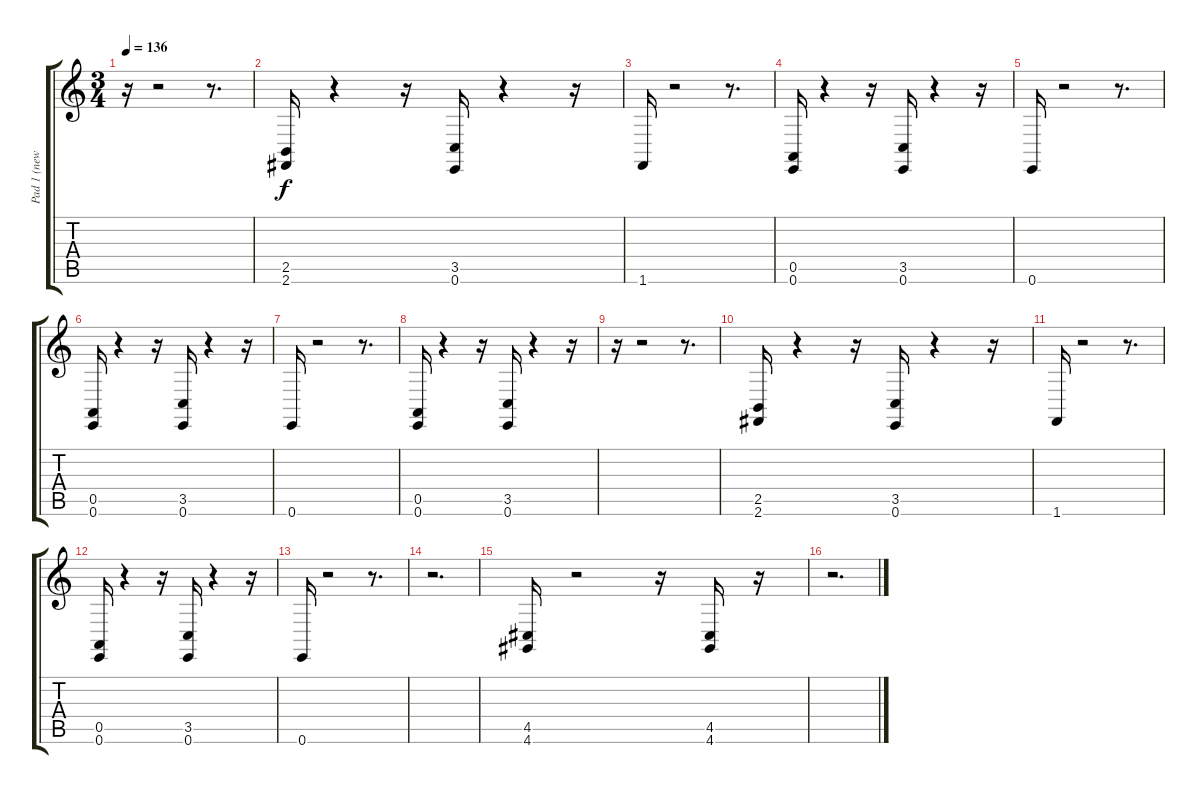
\track ("Pad 1 (new age)" "Pad 1 (new") {instrument pad1newage}
\staff {score tabs}
\tuning (E4 B3 G3 D3 A2 E2) {hide}
\ts (3 4)
\tempo 136
\clef g2
\ks c
r.16{dy f} r.2 r.8{d} |
(2.5 2.6).16 r.4 r.16 (3.5 0.6).16 r.4 r.16 |
1.6.16 r.2 r.8{d} |
(0.5 0.6).16 r.4 r.16 (3.5 0.6).16 r.4 r.16 |
0.6.16 r.2 r.8{d} |
(0.5 0.6).16 r.4 r.16 (3.5 0.6).16 r.4 r.16 |
0.6.16 r.2 r.8{d} |
(0.5 0.6).16 r.4 r.16 (3.5 0.6).16 r.4 r.16 |
r.16 r.2 r.8{d} |
(2.5 2.6).16 r.4 r.16 (3.5 0.6).16 r.4 r.16 |
1.6.16 r.2 r.8{d} |
(0.5 0.6).16 r.4 r.16 (3.5 0.6).16 r.4 r.16 |
0.6.16 r.2 r.8{d} |
r.2{d} |
(4.5 4.6).16 r.2 r.16 (4.5 4.6).16 r.16 |
r.2{d}
